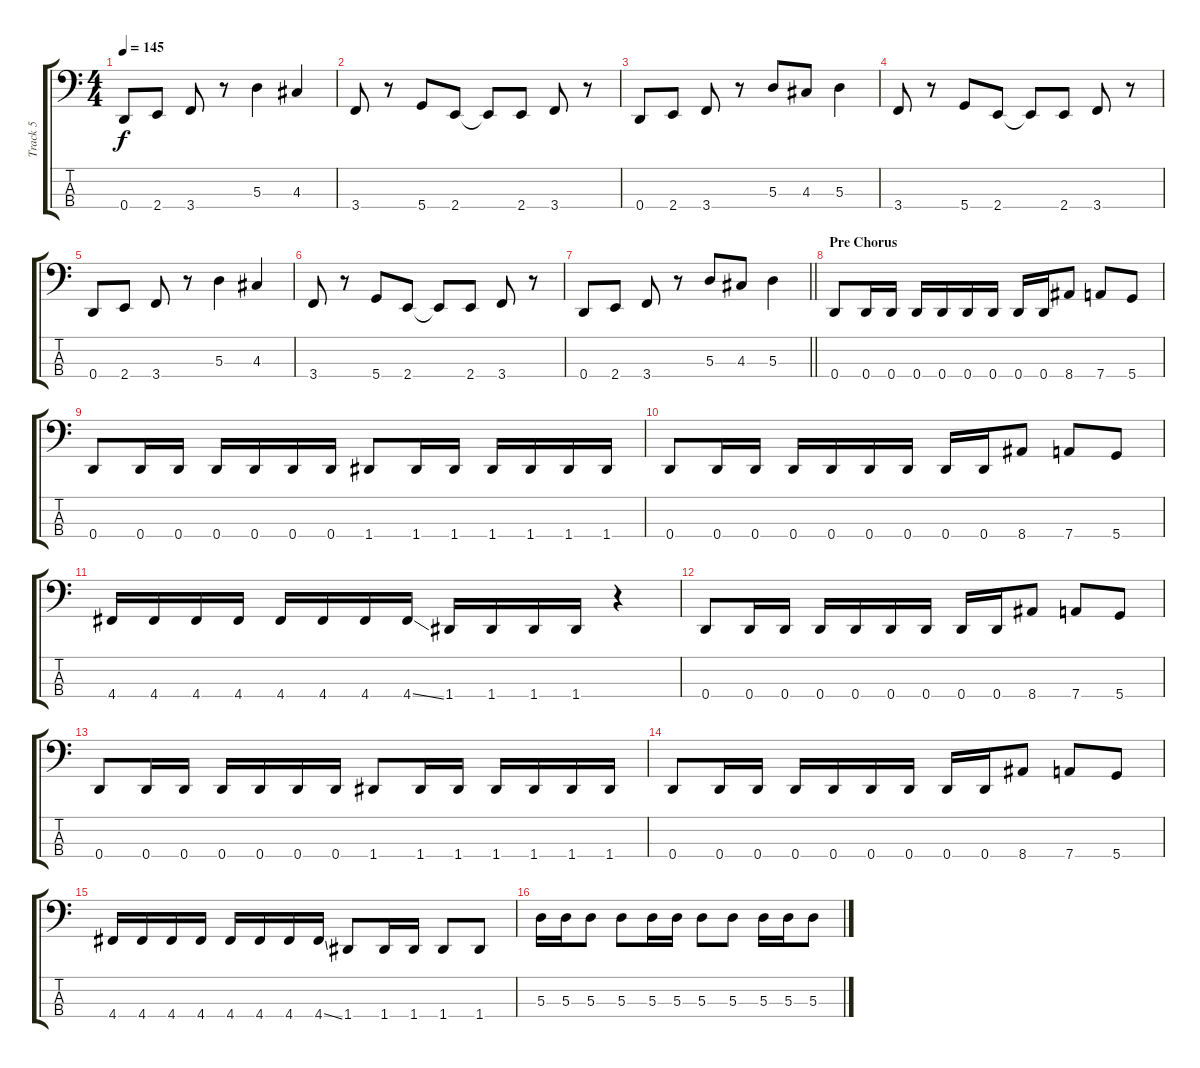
\track ("Track 5" "Track 5") {instrument electricbasspick}
\staff {score tabs}
\tuning (G2 D2 A1 D1) {hide}
\ts (4 4)
\tempo 145
\clef f4
\ks c
0.4.8{dy f} 2.4.8 3.4.8 r.8 5.3.4 4.3.4 |
3.4.8 r.8 5.4.8 2.4.8 2.4{t}.8 2.4.8 3.4.8 r.8 |
0.4.8 2.4.8 3.4.8 r.8 5.3.8 4.3.8 5.3.4 |
3.4.8 r.8 5.4.8 2.4.8 2.4{t}.8 2.4.8 3.4.8 r.8 |
0.4.8 2.4.8 3.4.8 r.8 5.3.4 4.3.4 |
3.4.8 r.8 5.4.8 2.4.8 2.4{t}.8 2.4.8 3.4.8 r.8 |
\barLineRight lightlight
0.4.8 2.4.8 3.4.8 r.8 5.3.8 4.3.8 5.3.4 |
\section ("" "Pre Chorus")
0.4.8 0.4.16 0.4.16 0.4.16 0.4.16 0.4.16 0.4.16 0.4.16 0.4.16 8.4.8 7.4.8 5.4.8 |
0.4.8 0.4.16 0.4.16 0.4.16 0.4.16 0.4.16 0.4.16 1.4.8 1.4.16 1.4.16 1.4.16 1.4.16 1.4.16 1.4.16 |
0.4.8 0.4.16 0.4.16 0.4.16 0.4.16 0.4.16 0.4.16 0.4.16 0.4.16 8.4.8 7.4.8 5.4.8 |
4.4.16 4.4.16 4.4.16 4.4.16 4.4.16 4.4.16 4.4.16 4.4{ss}.16 1.4.16 1.4.16 1.4.16 1.4.16 r.4 |
0.4.8 0.4.16 0.4.16 0.4.16 0.4.16 0.4.16 0.4.16 0.4.16 0.4.16 8.4.8 7.4.8 5.4.8 |
0.4.8 0.4.16 0.4.16 0.4.16 0.4.16 0.4.16 0.4.16 1.4.8 1.4.16 1.4.16 1.4.16 1.4.16 1.4.16 1.4.16 |
0.4.8 0.4.16 0.4.16 0.4.16 0.4.16 0.4.16 0.4.16 0.4.16 0.4.16 8.4.8 7.4.8 5.4.8 |
4.4.16 4.4.16 4.4.16 4.4.16 4.4.16 4.4.16 4.4.16 4.4{ss}.16 1.4.8 1.4.16 1.4.16 1.4.8 1.4.8 |
5.3.16 5.3.16 5.3.8 5.3.8 5.3.16 5.3.16 5.3.8 5.3.8 5.3.16 5.3.16 5.3.8
